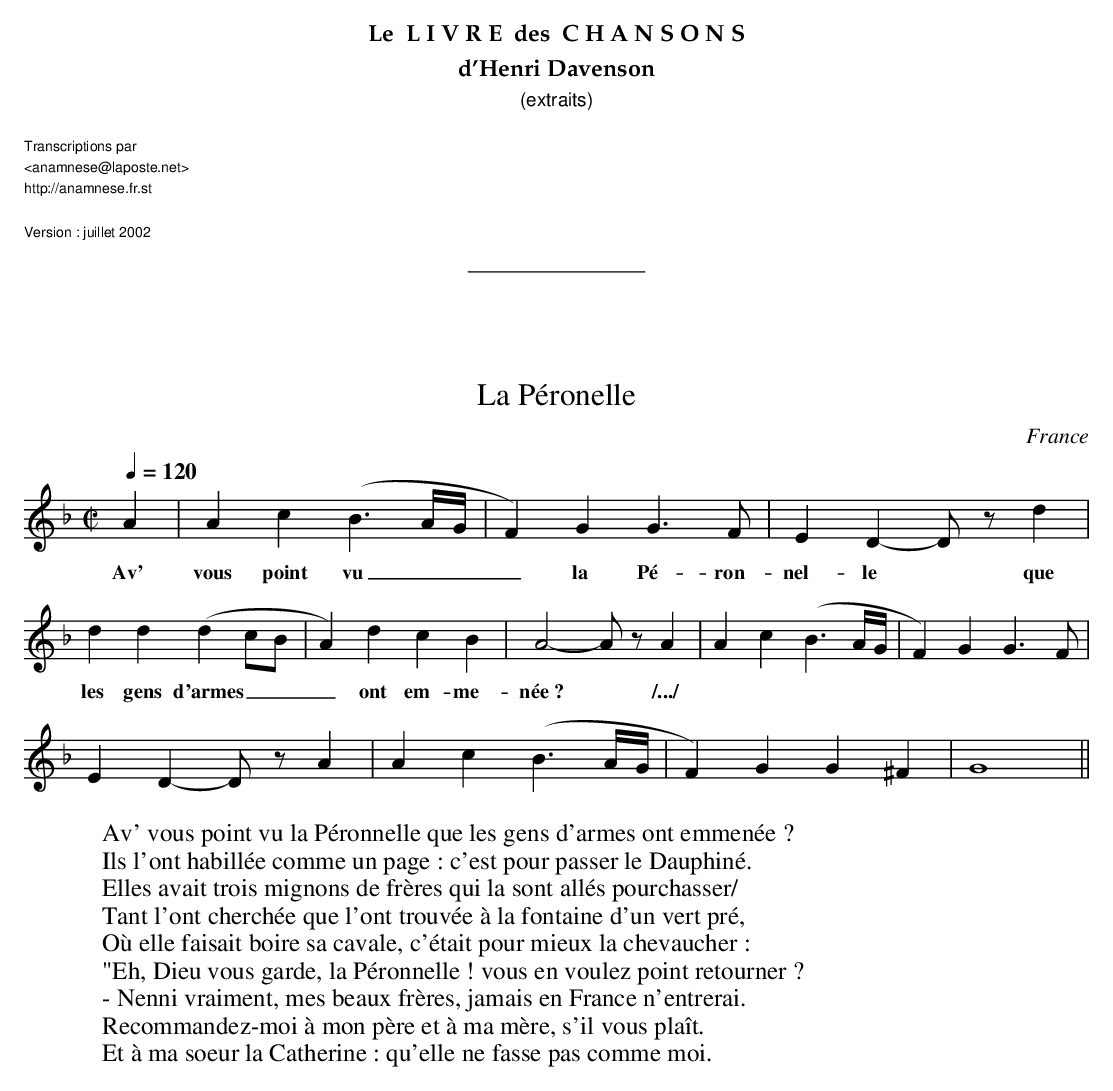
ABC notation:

X:1
T:La Péronelle
O:France
M:C|
L:1/8
Q:1/4=120
K:F
A2 | A2 c2 (B3 A/G/|F2) G2 G3 F | E2 D2-D z d2 | d2 d2 (d2 cB|
w:Av' vous point vu___ la Pé-ron-nel-le * que les gens d'armes___
A2) d2 c2 B2 | A4-A z A2 | A2 c2 (B3 A/G/|F2) G2 G3 F |!
w:_ ont em-me-née~? * /.../
 E2 D2-D z A2 | A2 c2 (B3 A/G/|F2) G2 G2 ^F2 | G8 ||
W:Av' vous point vu la Péronnelle que les gens d'armes ont emmenée ?
W:Ils l'ont habillée comme un page : c'est pour passer le Dauphiné.
W:Elles avait trois mignons de frères qui la sont allés pourchasser/
W:Tant l'ont cherchée que l'ont trouvée à la fontaine d'un vert pré,
W:Où elle faisait boire sa cavale, c'était pour mieux la chevaucher :
W:"Eh, Dieu vous garde, la Péronnelle ! vous en voulez point retourner ?
W:- Nenni vraiment, mes beaux frères, jamais en France n'entrerai.
W:Recommandez-moi à mon père et à ma mère, s'il vous plaît.
W:Et à ma soeur la Catherine : qu'elle ne fasse pas comme moi.
